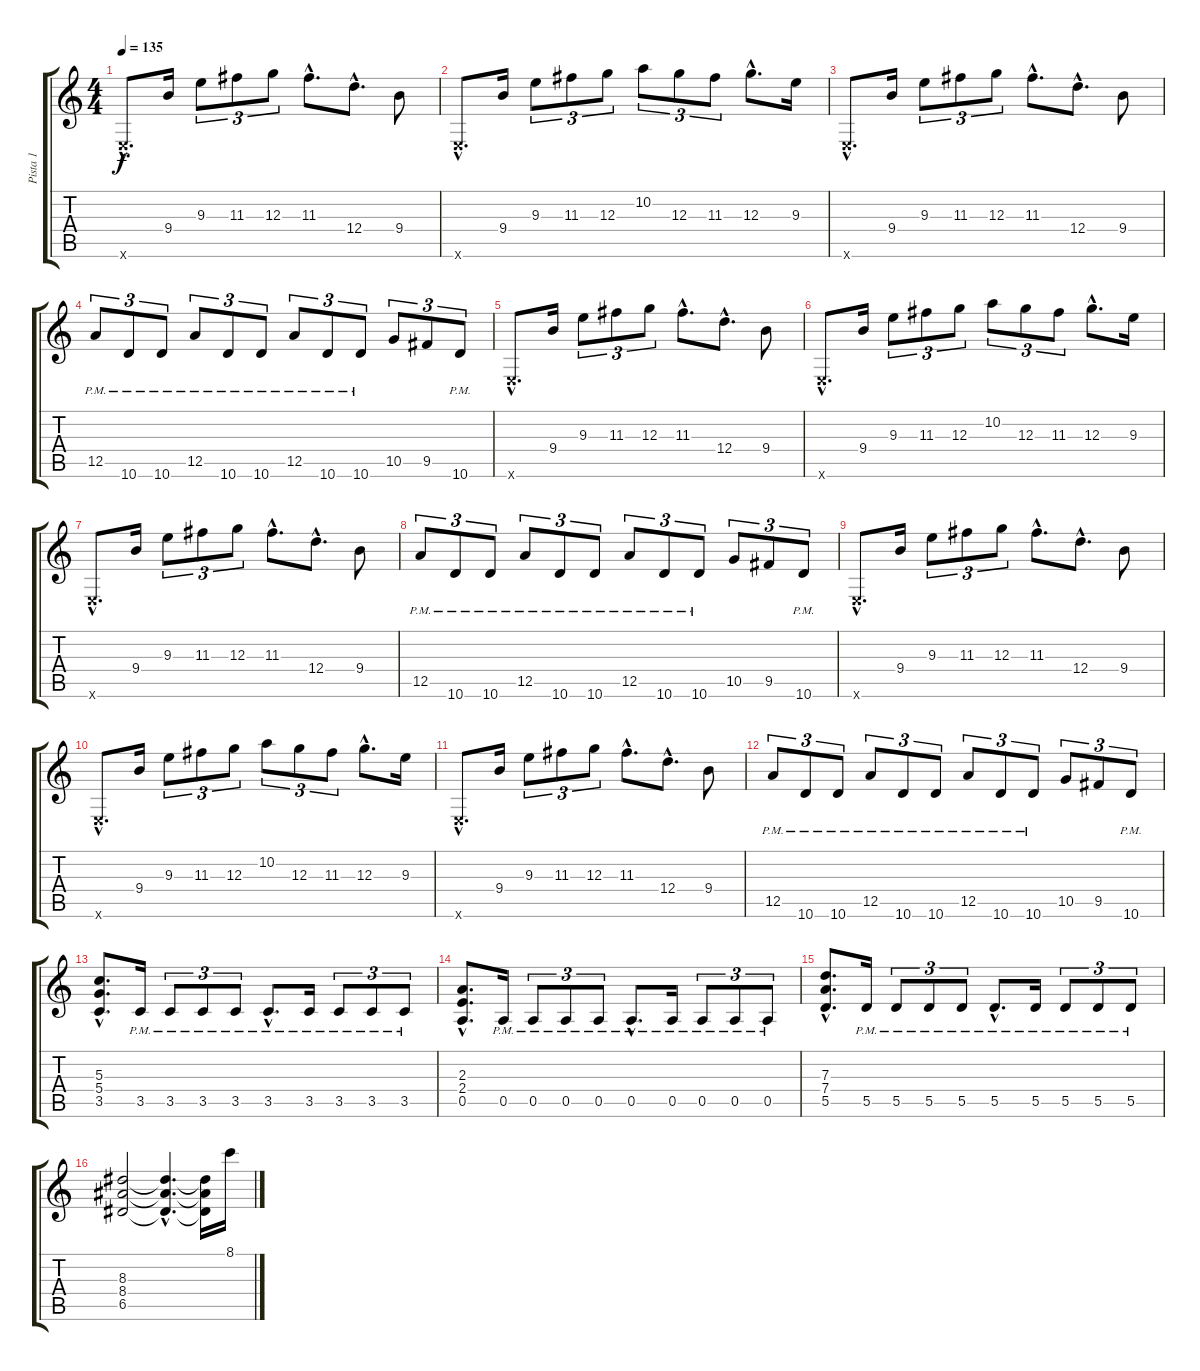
\track ("Pista 1" "Pista 1") {instrument distortionguitar}
\staff {score tabs}
\tuning (E4 B3 G3 D3 A2 E2) {hide}
\ts (4 4)
\tempo 135
\clef g2
\ks c
0.6{hac x}.8{d dy f} 9.4.16 9.3.8{tu (3 2)} 11.3.8{tu (3 2)} 12.3.8{tu (3 2)} 11.3{hac}.8{d} 12.4{hac}.8{d} 9.4.8 |
0.6{hac x}.8{d} 9.4.16 9.3.8{tu (3 2)} 11.3.8{tu (3 2)} 12.3.8{tu (3 2)} 10.2.8{tu (3 2)} 12.3.8{tu (3 2)} 11.3.8{tu (3 2)} 12.3{hac}.8{d} 9.3.16 |
0.6{hac x}.8{d} 9.4.16 9.3.8{tu (3 2)} 11.3.8{tu (3 2)} 12.3.8{tu (3 2)} 11.3{hac}.8{d} 12.4{hac}.8{d} 9.4.8 |
12.5{pm}.8{tu (3 2)} 10.6{pm}.8{tu (3 2)} 10.6{pm}.8{tu (3 2)} 12.5{pm}.8{tu (3 2)} 10.6{pm}.8{tu (3 2)} 10.6{pm}.8{tu (3 2)} 12.5{pm}.8{tu (3 2)} 10.6{pm}.8{tu (3 2)} 10.6{pm}.8{tu (3 2)} 10.5.8{tu (3 2)} 9.5.8{tu (3 2)} 10.6{pm}.8{tu (3 2)} |
0.6{hac x}.8{d} 9.4.16 9.3.8{tu (3 2)} 11.3.8{tu (3 2)} 12.3.8{tu (3 2)} 11.3{hac}.8{d} 12.4{hac}.8{d} 9.4.8 |
0.6{hac x}.8{d} 9.4.16 9.3.8{tu (3 2)} 11.3.8{tu (3 2)} 12.3.8{tu (3 2)} 10.2.8{tu (3 2)} 12.3.8{tu (3 2)} 11.3.8{tu (3 2)} 12.3{hac}.8{d} 9.3.16 |
0.6{hac x}.8{d} 9.4.16 9.3.8{tu (3 2)} 11.3.8{tu (3 2)} 12.3.8{tu (3 2)} 11.3{hac}.8{d} 12.4{hac}.8{d} 9.4.8 |
12.5{pm}.8{tu (3 2)} 10.6{pm}.8{tu (3 2)} 10.6{pm}.8{tu (3 2)} 12.5{pm}.8{tu (3 2)} 10.6{pm}.8{tu (3 2)} 10.6{pm}.8{tu (3 2)} 12.5{pm}.8{tu (3 2)} 10.6{pm}.8{tu (3 2)} 10.6{pm}.8{tu (3 2)} 10.5.8{tu (3 2)} 9.5.8{tu (3 2)} 10.6{pm}.8{tu (3 2)} |
0.6{hac x}.8{d} 9.4.16 9.3.8{tu (3 2)} 11.3.8{tu (3 2)} 12.3.8{tu (3 2)} 11.3{hac}.8{d} 12.4{hac}.8{d} 9.4.8 |
0.6{hac x}.8{d} 9.4.16 9.3.8{tu (3 2)} 11.3.8{tu (3 2)} 12.3.8{tu (3 2)} 10.2.8{tu (3 2)} 12.3.8{tu (3 2)} 11.3.8{tu (3 2)} 12.3{hac}.8{d} 9.3.16 |
0.6{hac x}.8{d} 9.4.16 9.3.8{tu (3 2)} 11.3.8{tu (3 2)} 12.3.8{tu (3 2)} 11.3{hac}.8{d} 12.4{hac}.8{d} 9.4.8 |
12.5{pm}.8{tu (3 2)} 10.6{pm}.8{tu (3 2)} 10.6{pm}.8{tu (3 2)} 12.5{pm}.8{tu (3 2)} 10.6{pm}.8{tu (3 2)} 10.6{pm}.8{tu (3 2)} 12.5{pm}.8{tu (3 2)} 10.6{pm}.8{tu (3 2)} 10.6{pm}.8{tu (3 2)} 10.5.8{tu (3 2)} 9.5.8{tu (3 2)} 10.6{pm}.8{tu (3 2)} |
(5.3{hac} 5.4{hac} 3.5{hac}).8{d} 3.5{pm}.16 3.5{pm}.8{tu (3 2)} 3.5{pm}.8{tu (3 2)} 3.5{pm}.8{tu (3 2)} 3.5{hac pm}.8{d} 3.5{pm}.16 3.5{pm}.8{tu (3 2)} 3.5{pm}.8{tu (3 2)} 3.5{pm}.8{tu (3 2)} |
(2.3{hac} 2.4{hac} 0.5{hac}).8{d} 0.5{pm}.16 0.5{pm}.8{tu (3 2)} 0.5{pm}.8{tu (3 2)} 0.5{pm}.8{tu (3 2)} 0.5{hac pm}.8{d} 0.5{pm}.16 0.5{pm}.8{tu (3 2)} 0.5{pm}.8{tu (3 2)} 0.5{pm}.8{tu (3 2)} |
(7.3{hac} 7.4{hac} 5.5{hac}).8{d} 5.5{pm}.16 5.5{pm}.8{tu (3 2)} 5.5{pm}.8{tu (3 2)} 5.5{pm}.8{tu (3 2)} 5.5{hac pm}.8{d} 5.5{pm}.16 5.5{pm}.8{tu (3 2)} 5.5{pm}.8{tu (3 2)} 5.5{pm}.8{tu (3 2)} |
(8.3 8.4 6.5).2 (8.3{hac t} 8.4{hac t} 6.5{hac t}).4{d} (8.3{t} 8.4{t} 6.5{t}).16 8.1.16
